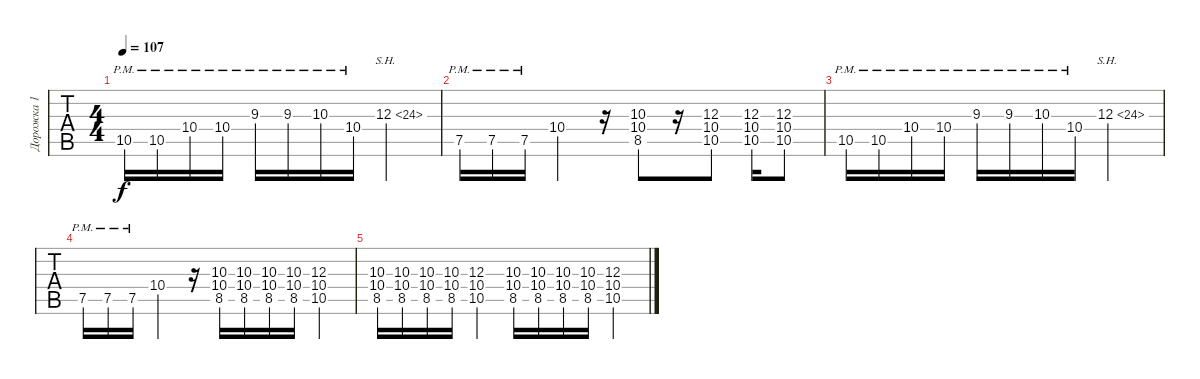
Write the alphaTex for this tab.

\track ("Дорожка 1" "Дорожка 1") {instrument overdrivenguitar}
\staff {tabs}
\tuning (E4 B3 G3 D3 A2 E2) {hide}
\ts (4 4)
\tempo 107
\clef g2
\ks c
10.5{pm}.16{dy f} 10.5{pm}.16 10.4{pm}.16 10.4{pm}.16 9.3{pm}.16 9.3{pm}.16 10.3{pm}.16 10.4{pm}.16 12.3{sh 12}.2 |
7.5{pm}.16 7.5{pm}.16 7.5{pm}.16 10.4.4 r.16 (10.3 10.4 8.5).8 r.16 (12.3 10.4 10.5).8 (12.3 10.4 10.5).16 (12.3 10.4 10.5).8 |
10.5{pm}.16 10.5{pm}.16 10.4{pm}.16 10.4{pm}.16 9.3{pm}.16 9.3{pm}.16 10.3{pm}.16 10.4{pm}.16 12.3{sh 12}.2 |
7.5{pm}.16 7.5{pm}.16 7.5{pm}.16 10.4.4 r.16 (10.3 10.4 8.5).16 (10.3 10.4 8.5).16 (10.3 10.4 8.5).16 (10.3 10.4 8.5).16 (12.3 10.4 10.5).4 |
(10.3 10.4 8.5).16 (10.3 10.4 8.5).16 (10.3 10.4 8.5).16 (10.3 10.4 8.5).16 (12.3 10.4 10.5).4 (10.3 10.4 8.5).16 (10.3 10.4 8.5).16 (10.3 10.4 8.5).16 (10.3 10.4 8.5).16 (12.3 10.4 10.5).4
